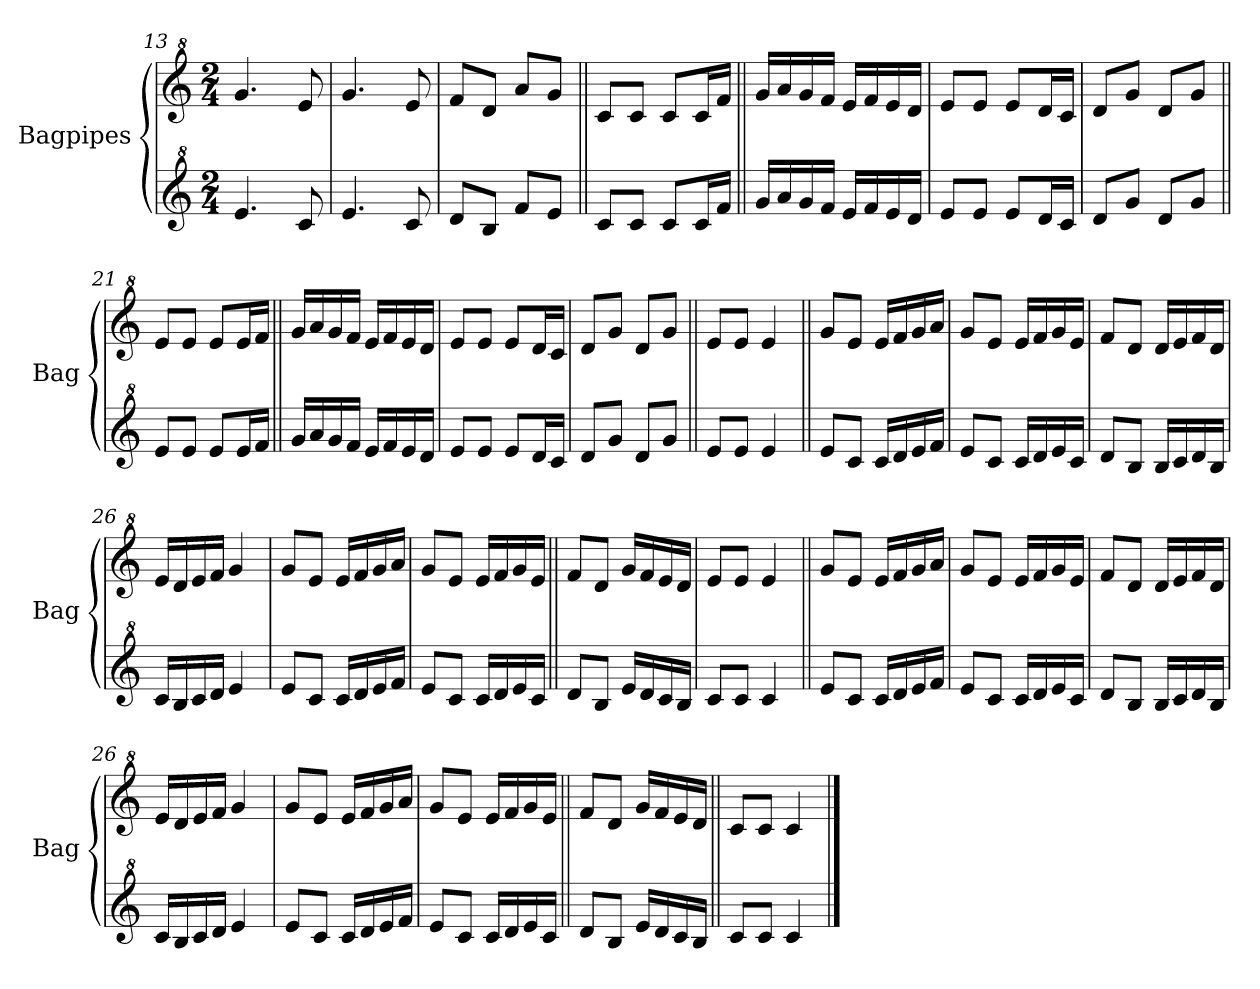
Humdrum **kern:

**kern	**kern
*part2	*part1
*staff2	*staff1
*I"Bagpipes	*I"Bagpipes
*I'Bag	*I'Bag
*clefG^2	*clefG^2
*k[]	*k[]
*M2/4	*M2/4
=13	=13
4.ee/	4.gg/
8cc/	8ee/
=14	=14
4.ee/	4.gg/
8cc/	8ee/
=15	=15
8dd/L	8ff/L
8b/J	8dd/J
8ff/L	8aa/L
8ee/J	8gg/J
=17||	=17||
8cc/L	8cc/L
8cc/J	8cc/J
8cc/L	8cc/L
16cc/L	16cc/L
16ff/JJ	16ff/JJ
=18||	=18||
16gg/LL	16gg/LL
16aa/	16aa/
16gg/	16gg/
16ff/JJ	16ff/JJ
16ee/LL	16ee/LL
16ff/	16ff/
16ee/	16ee/
16dd/JJ	16dd/JJ
=19	=19
8ee/L	8ee/L
8ee/J	8ee/J
8ee/L	8ee/L
16dd/L	16dd/L
16cc/JJ	16cc/JJ
=20	=20
8dd/L	8dd/L
8gg/J	8gg/J
8dd/L	8dd/L
8gg/J	8gg/J
=21||	=21||
8ee/L	8ee/L
8ee/J	8ee/J
8ee/L	8ee/L
16ee/L	16ee/L
16ff/JJ	16ff/JJ
=18||	=18||
16gg/LL	16gg/LL
16aa/	16aa/
16gg/	16gg/
16ff/JJ	16ff/JJ
16ee/LL	16ee/LL
16ff/	16ff/
16ee/	16ee/
16dd/JJ	16dd/JJ
=19	=19
8ee/L	8ee/L
8ee/J	8ee/J
8ee/L	8ee/L
16dd/L	16dd/L
16cc/JJ	16cc/JJ
=20	=20
8dd/L	8dd/L
8gg/J	8gg/J
8dd/L	8dd/L
8gg/J	8gg/J
=22||	=22||
8ee/L	8ee/L
8ee/J	8ee/J
4ee/	4ee/
=23||	=23||
8ee/L	8gg/L
8cc/J	8ee/J
16cc/LL	16ee/LL
16dd/	16ff/
16ee/	16gg/
16ff/JJ	16aa/JJ
=24	=24
8ee/L	8gg/L
8cc/J	8ee/J
16cc/LL	16ee/LL
16dd/	16ff/
16ee/	16gg/
16cc/JJ	16ee/JJ
=25	=25
8dd/L	8ff/L
8b/J	8dd/J
16b/LL	16dd/LL
16cc/	16ee/
16dd/	16ff/
16b/JJ	16dd/JJ
=26	=26
16cc/LL	16ee/LL
16b/	16dd/
16cc/	16ee/
16dd/JJ	16ff/JJ
4ee/	4gg/
=27	=27
8ee/L	8gg/L
8cc/J	8ee/J
16cc/LL	16ee/LL
16dd/	16ff/
16ee/	16gg/
16ff/JJ	16aa/JJ
=28	=28
8ee/L	8gg/L
8cc/J	8ee/J
16cc/LL	16ee/LL
16dd/	16ff/
16ee/	16gg/
16cc/JJ	16ee/JJ
=29||	=29||
8dd/L	8ff/L
8b/J	8dd/J
16ee/LL	16gg/LL
16dd/	16ff/
16cc/	16ee/
16b/JJ	16dd/JJ
=30	=30
8cc/L	8ee/L
8cc/J	8ee/J
4cc/	4ee/
=23||	=23||
8ee/L	8gg/L
8cc/J	8ee/J
16cc/LL	16ee/LL
16dd/	16ff/
16ee/	16gg/
16ff/JJ	16aa/JJ
=24	=24
8ee/L	8gg/L
8cc/J	8ee/J
16cc/LL	16ee/LL
16dd/	16ff/
16ee/	16gg/
16cc/JJ	16ee/JJ
=25	=25
8dd/L	8ff/L
8b/J	8dd/J
16b/LL	16dd/LL
16cc/	16ee/
16dd/	16ff/
16b/JJ	16dd/JJ
=26	=26
16cc/LL	16ee/LL
16b/	16dd/
16cc/	16ee/
16dd/JJ	16ff/JJ
4ee/	4gg/
=27	=27
8ee/L	8gg/L
8cc/J	8ee/J
16cc/LL	16ee/LL
16dd/	16ff/
16ee/	16gg/
16ff/JJ	16aa/JJ
=28	=28
8ee/L	8gg/L
8cc/J	8ee/J
16cc/LL	16ee/LL
16dd/	16ff/
16ee/	16gg/
16cc/JJ	16ee/JJ
=31||	=31||
8dd/L	8ff/L
8b/J	8dd/J
16ee/LL	16gg/LL
16dd/	16ff/
16cc/	16ee/
16b/JJ	16dd/JJ
=32||	=32||
8cc/L	8cc/L
8cc/J	8cc/J
4cc/	4cc/
==	==
*-	*-
